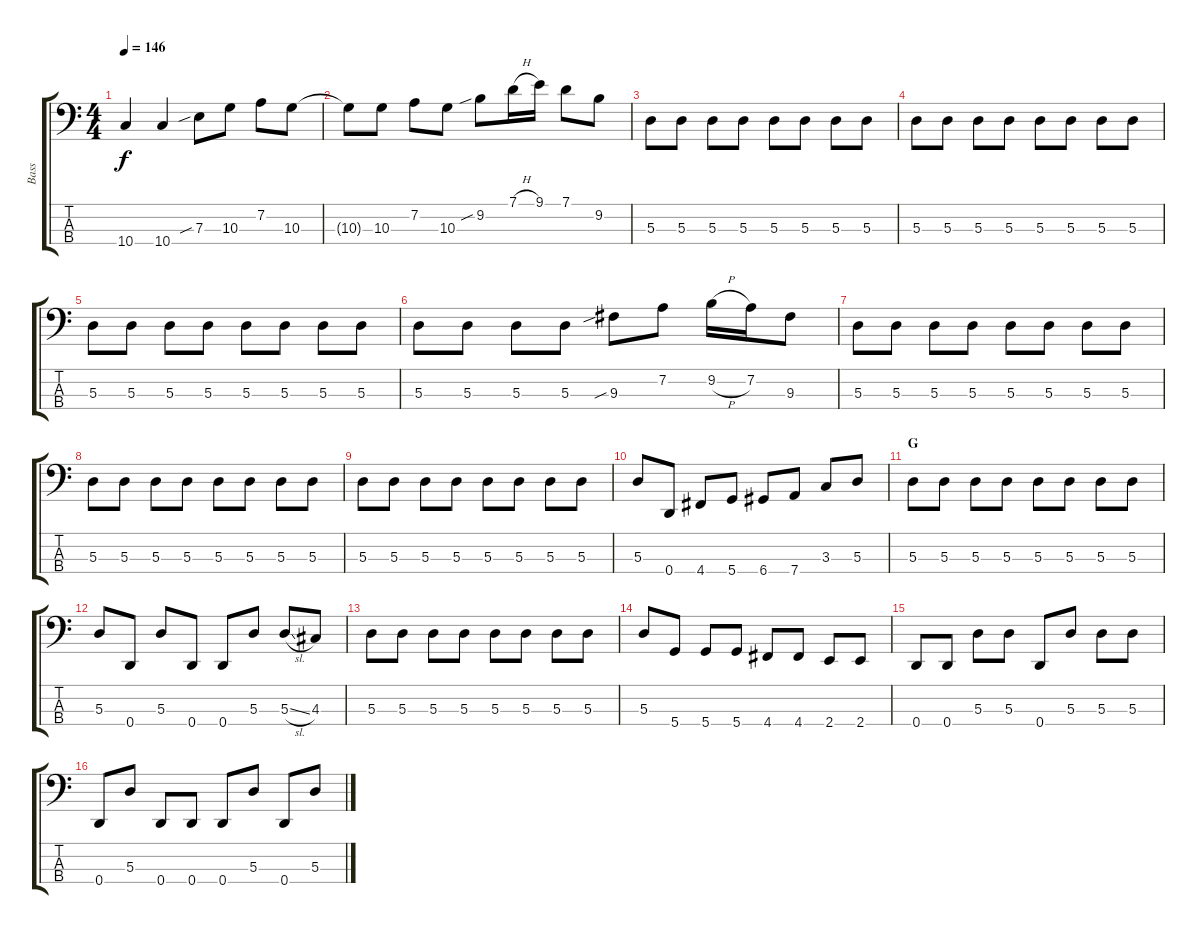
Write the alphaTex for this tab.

\track ("Bass" "Bass") {instrument electricbassfinger}
\staff {score tabs}
\tuning (G2 D2 A1 D1) {hide}
\ts (4 4)
\tempo 146
\clef f4
\ks c
10.4.4{dy f} 10.4.4 7.3{sib}.8 10.3.8 7.2.8 10.3.8 |
10.3{t}.8 10.3.8 7.2.8 10.3.8 9.2{sib}.8 7.1{h}.16 9.1.16 7.1.8 9.2.8 |
5.3.8 5.3.8 5.3.8 5.3.8 5.3.8 5.3.8 5.3.8 5.3.8 |
5.3.8 5.3.8 5.3.8 5.3.8 5.3.8 5.3.8 5.3.8 5.3.8 |
5.3.8 5.3.8 5.3.8 5.3.8 5.3.8 5.3.8 5.3.8 5.3.8 |
5.3.8 5.3.8 5.3.8 5.3.8 9.3{sib}.8 7.2.8 9.2{h}.16 7.2.16 9.3.8 |
5.3.8 5.3.8 5.3.8 5.3.8 5.3.8 5.3.8 5.3.8 5.3.8 |
5.3.8 5.3.8 5.3.8 5.3.8 5.3.8 5.3.8 5.3.8 5.3.8 |
5.3.8 5.3.8 5.3.8 5.3.8 5.3.8 5.3.8 5.3.8 5.3.8 |
5.3.8 0.4.8 4.4.8 5.4.8 6.4.8 7.4.8 3.3.8 5.3.8 |
\section ("" "G")
5.3.8 5.3.8 5.3.8 5.3.8 5.3.8 5.3.8 5.3.8 5.3.8 |
5.3.8 0.4.8 5.3.8 0.4.8 0.4.8 5.3.8 5.3{sl}.8 4.3.8 |
5.3.8 5.3.8 5.3.8 5.3.8 5.3.8 5.3.8 5.3.8 5.3.8 |
5.3.8 5.4.8 5.4.8 5.4.8 4.4.8 4.4.8 2.4.8 2.4.8 |
0.4.8 0.4.8 5.3.8 5.3.8 0.4.8 5.3.8 5.3.8 5.3.8 |
0.4.8 5.3.8 0.4.8 0.4.8 0.4.8 5.3.8 0.4.8 5.3.8
